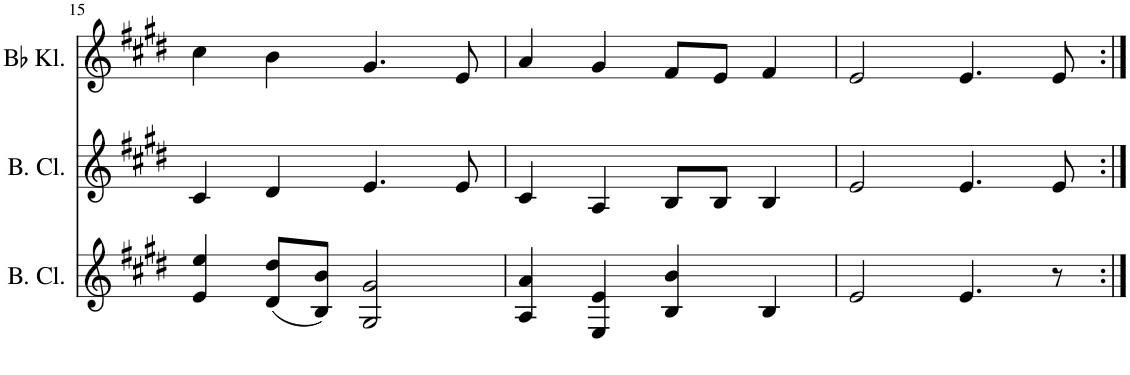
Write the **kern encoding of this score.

**kern	**kern	**kern
*part3	*part2	*part1
*staff3	*staff2	*staff1
*I"Basklarinet (cello)	*I"Basklarinet (bas zang)	*I"Bb klarinet
*I'B. Cl.	*	*I'Bb Kl.
!!LO:PB:g=z
*clefG2	*clefG2	*clefG2
*Trd1c2	*Trd1c2	*Trd1c2
*k[f#c#g#d#]	*k[f#c#g#d#]	*k[f#c#g#d#]
*M4/4	*M4/4	*M4/4
=15	=15	=15
4e/ 4ee/	4c#/	4cc#\
(8d#/ 8dd#/L	4d#/	4b\
8B/ 8b/J)	.	.
2G#/ 2g#/	4.e/	4.g#/
.	8e/	8e/
=16	=16	=16
4A/ 4a/	4c#/	4a/
4E/ 4e/	4A/	4g#/
4B/ 4b/	8B/L	8f#/L
.	8B/J	8e/J
4B/	4B/	4f#/
=17	=17	=17
2e/	2e/	2e/
4.e/	4.e/	4.e/
8r	8e/	8e/
=:|!	=:|!	=:|!
*-	*-	*-
